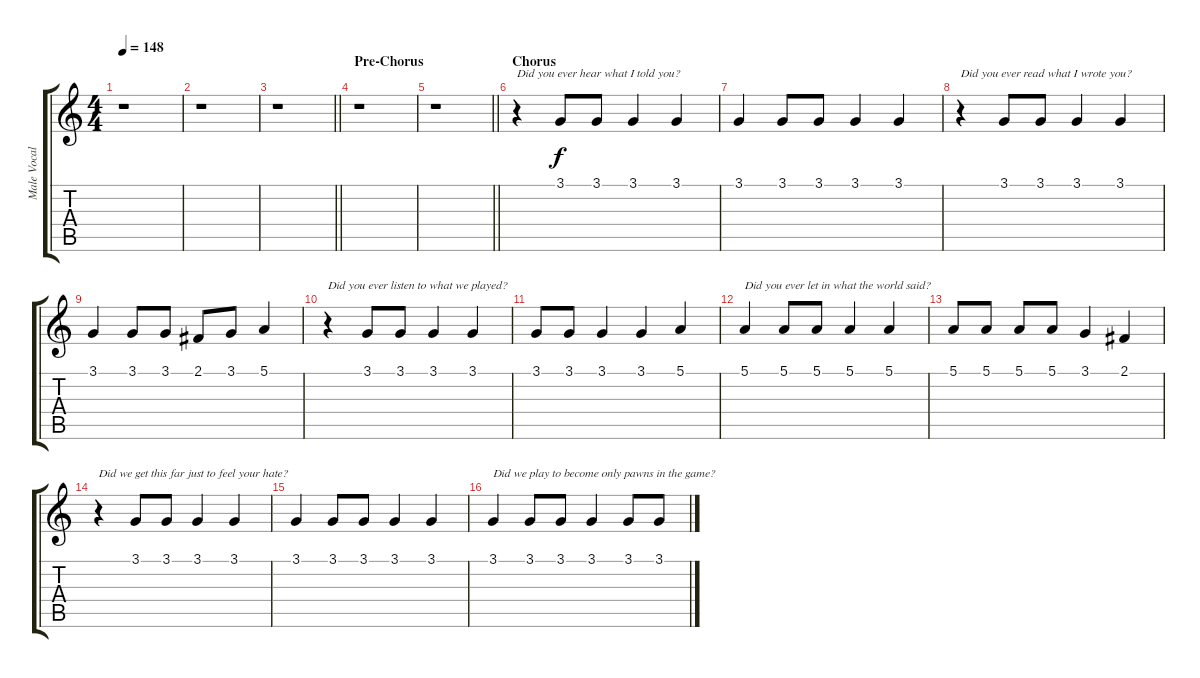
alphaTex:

\track ("Male Vocals (Marco)" "Male Vocal") {instrument lead2sawtooth}
\staff {score tabs}
\tuning (E4 B3 G3 D3 A2 E2) {hide}
\ts (4 4)
\tempo 148
\clef g2
\ks c
r.1{dy f} |
r.1 |
\barLineRight lightlight
r.1 |
\section ("" "Pre-Chorus")
r.1 |
\barLineRight lightlight
r.1 |
\section ("" "Chorus")
r.4{txt "Did you ever hear what I told you?"} 3.1.8 3.1.8 3.1.4 3.1.4 |
3.1.4 3.1.8 3.1.8 3.1.4 3.1.4 |
r.4{txt "Did you ever read what I wrote you?"} 3.1.8 3.1.8 3.1.4 3.1.4 |
3.1.4 3.1.8 3.1.8 2.1.8 3.1.8 5.1.4 |
r.4{txt "Did you ever listen to what we played?"} 3.1.8 3.1.8 3.1.4 3.1.4 |
3.1.8 3.1.8 3.1.4 3.1.4 5.1.4 |
5.1.4{txt "Did you ever let in what the world said?"} 5.1.8 5.1.8 5.1.4 5.1.4 |
5.1.8 5.1.8 5.1.8 5.1.8 3.1.4 2.1.4 |
r.4{txt "Did we get this far just to feel your hate?"} 3.1.8 3.1.8 3.1.4 3.1.4 |
3.1.4 3.1.8 3.1.8 3.1.4 3.1.4 |
3.1.4{txt "Did we play to become only pawns in the game?"} 3.1.8 3.1.8 3.1.4 3.1.8 3.1.8
